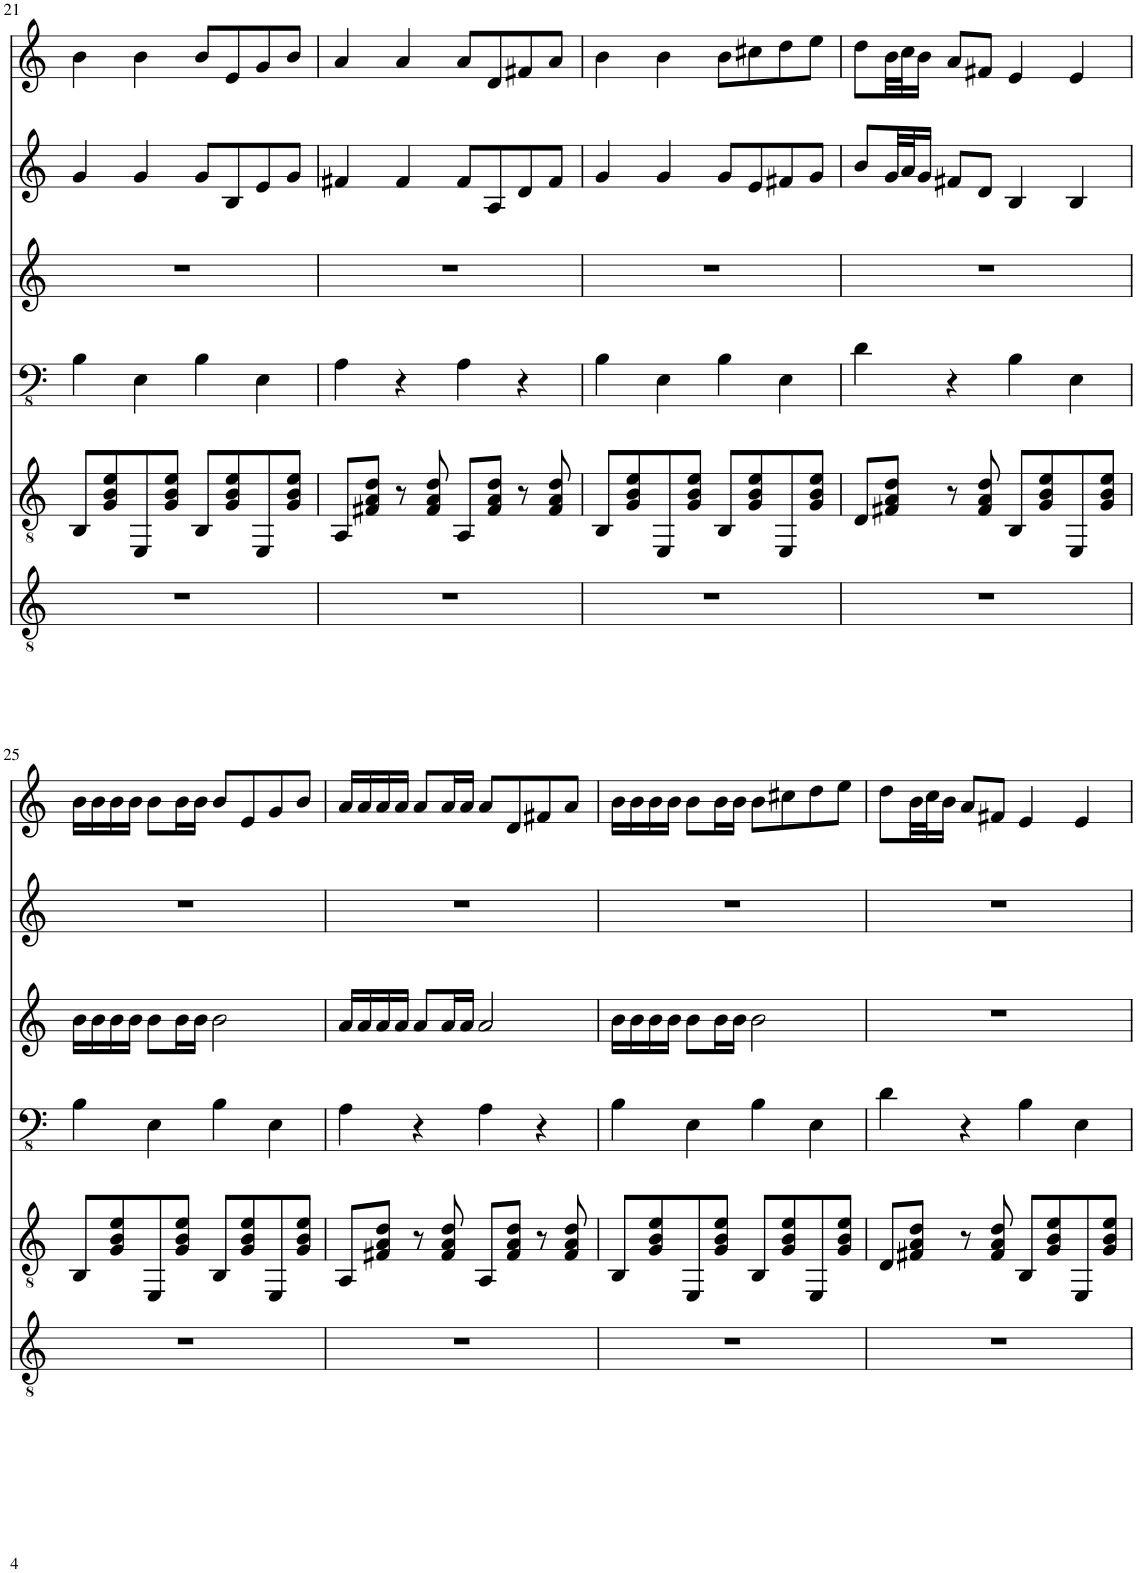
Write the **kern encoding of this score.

**kern	**kern	**kern	**kern	**kern	**kern
*part6	*part5	*part4	*part3	*part2	*part1
*staff6	*staff5	*staff4	*staff3	*staff2	*staff1
*I"Flute	*I"Guitar	*I"Bass	*I"Woodblock	*I"Accordion 2	*I"Accordion 1
*I'Fl	*	*	*I'Wd Bl	*I'Acc	*I'Acc
!!LO:PB:g=z
*clefGv2	*clefGv2	*clefFv4	*clefG2	*clefG2	*clefG2
*k[]	*k[]	*k[]	*k[]	*k[]	*k[]
*M4/4	*M4/4	*M4/4	*M4/4	*M4/4	*M4/4
=21	=21	=21	=21	=21	=21
1r	8BB/L	4BB\	1r	4g/	4b\
.	8G/ 8B/ 8e/	.	.	.	.
.	8EE/	4EE\	.	4g/	4b\
.	8G/ 8B/ 8e/J	.	.	.	.
.	8BB/L	4BB\	.	8g/L	8b/L
.	8G/ 8B/ 8e/	.	.	8B/	8e/
.	8EE/	4EE\	.	8e/	8g/
.	8G/ 8B/ 8e/J	.	.	8g/J	8b/J
=22	=22	=22	=22	=22	=22
1r	8AA/L	4AA\	1r	4f#X/	4a/
.	8F#X/ 8A/ 8d/J	.	.	.	.
.	8r	4r	.	4f#/	4a/
.	8F#/ 8A/ 8d/	.	.	.	.
.	8AA/L	4AA\	.	8f#/L	8a/L
.	8F#/ 8A/ 8d/J	.	.	8A/	8d/
.	8r	4r	.	8d/	8f#X/
.	8F#/ 8A/ 8d/	.	.	8f#/J	8a/J
=23	=23	=23	=23	=23	=23
1r	8BB/L	4BB\	1r	4g/	4b\
.	8G/ 8B/ 8e/	.	.	.	.
.	8EE/	4EE\	.	4g/	4b\
.	8G/ 8B/ 8e/J	.	.	.	.
.	8BB/L	4BB\	.	8g/L	8b\L
.	8G/ 8B/ 8e/	.	.	8e/	8cc#X\
.	8EE/	4EE\	.	8f#X/	8dd\
.	8G/ 8B/ 8e/J	.	.	8g/J	8ee\J
=24	=24	=24	=24	=24	=24
1r	8D/L	4D\	1r	8b/L	8dd\L
.	8F#X/ 8A/ 8d/J	.	.	32g/LL	32b\LL
.	.	.	.	32a/J	32cc\J
.	.	.	.	16g/JJ	16b\JJ
.	8r	4r	.	8f#X/L	8a/L
.	8F#/ 8A/ 8d/	.	.	8d/J	8f#X/J
.	8BB/L	4BB\	.	4B/	4e/
.	8G/ 8B/ 8e/	.	.	.	.
.	8EE/	4EE\	.	4B/	4e/
.	8G/ 8B/ 8e/J	.	.	.	.
!!LO:LB:g=z
=25	=25	=25	=25	=25	=25
1r	8BB/L	4BB\	16b\LL	1r	16b\LL
.	.	.	16b\	.	16b\
.	8G/ 8B/ 8e/	.	16b\	.	16b\
.	.	.	16b\JJ	.	16b\JJ
.	8EE/	4EE\	8b\L	.	8b\L
.	8G/ 8B/ 8e/J	.	16b\L	.	16b\L
.	.	.	16b\JJ	.	16b\JJ
.	8BB/L	4BB\	2b\	.	8b/L
.	8G/ 8B/ 8e/	.	.	.	8e/
.	8EE/	4EE\	.	.	8g/
.	8G/ 8B/ 8e/J	.	.	.	8b/J
=26	=26	=26	=26	=26	=26
1r	8AA/L	4AA\	16a/LL	1r	16a/LL
.	.	.	16a/	.	16a/
.	8F#X/ 8A/ 8d/J	.	16a/	.	16a/
.	.	.	16a/JJ	.	16a/JJ
.	8r	4r	8a/L	.	8a/L
.	8F#/ 8A/ 8d/	.	16a/L	.	16a/L
.	.	.	16a/JJ	.	16a/JJ
.	8AA/L	4AA\	2a/	.	8a/L
.	8F#/ 8A/ 8d/J	.	.	.	8d/
.	8r	4r	.	.	8f#X/
.	8F#/ 8A/ 8d/	.	.	.	8a/J
=27	=27	=27	=27	=27	=27
1r	8BB/L	4BB\	16b\LL	1r	16b\LL
.	.	.	16b\	.	16b\
.	8G/ 8B/ 8e/	.	16b\	.	16b\
.	.	.	16b\JJ	.	16b\JJ
.	8EE/	4EE\	8b\L	.	8b\L
.	8G/ 8B/ 8e/J	.	16b\L	.	16b\L
.	.	.	16b\JJ	.	16b\JJ
.	8BB/L	4BB\	2b\	.	8b\L
.	8G/ 8B/ 8e/	.	.	.	8cc#X\
.	8EE/	4EE\	.	.	8dd\
.	8G/ 8B/ 8e/J	.	.	.	8ee\J
=28	=28	=28	=28	=28	=28
1r	8D/L	4D\	1r	1r	8dd\L
.	8F#X/ 8A/ 8d/J	.	.	.	32b\LL
.	.	.	.	.	32cc\J
.	.	.	.	.	16b\JJ
.	8r	4r	.	.	8a/L
.	8F#/ 8A/ 8d/	.	.	.	8f#X/J
.	8BB/L	4BB\	.	.	4e/
.	8G/ 8B/ 8e/	.	.	.	.
.	8EE/	4EE\	.	.	4e/
.	8G/ 8B/ 8e/J	.	.	.	.
=	=	=	=	=	=
*-	*-	*-	*-	*-	*-
